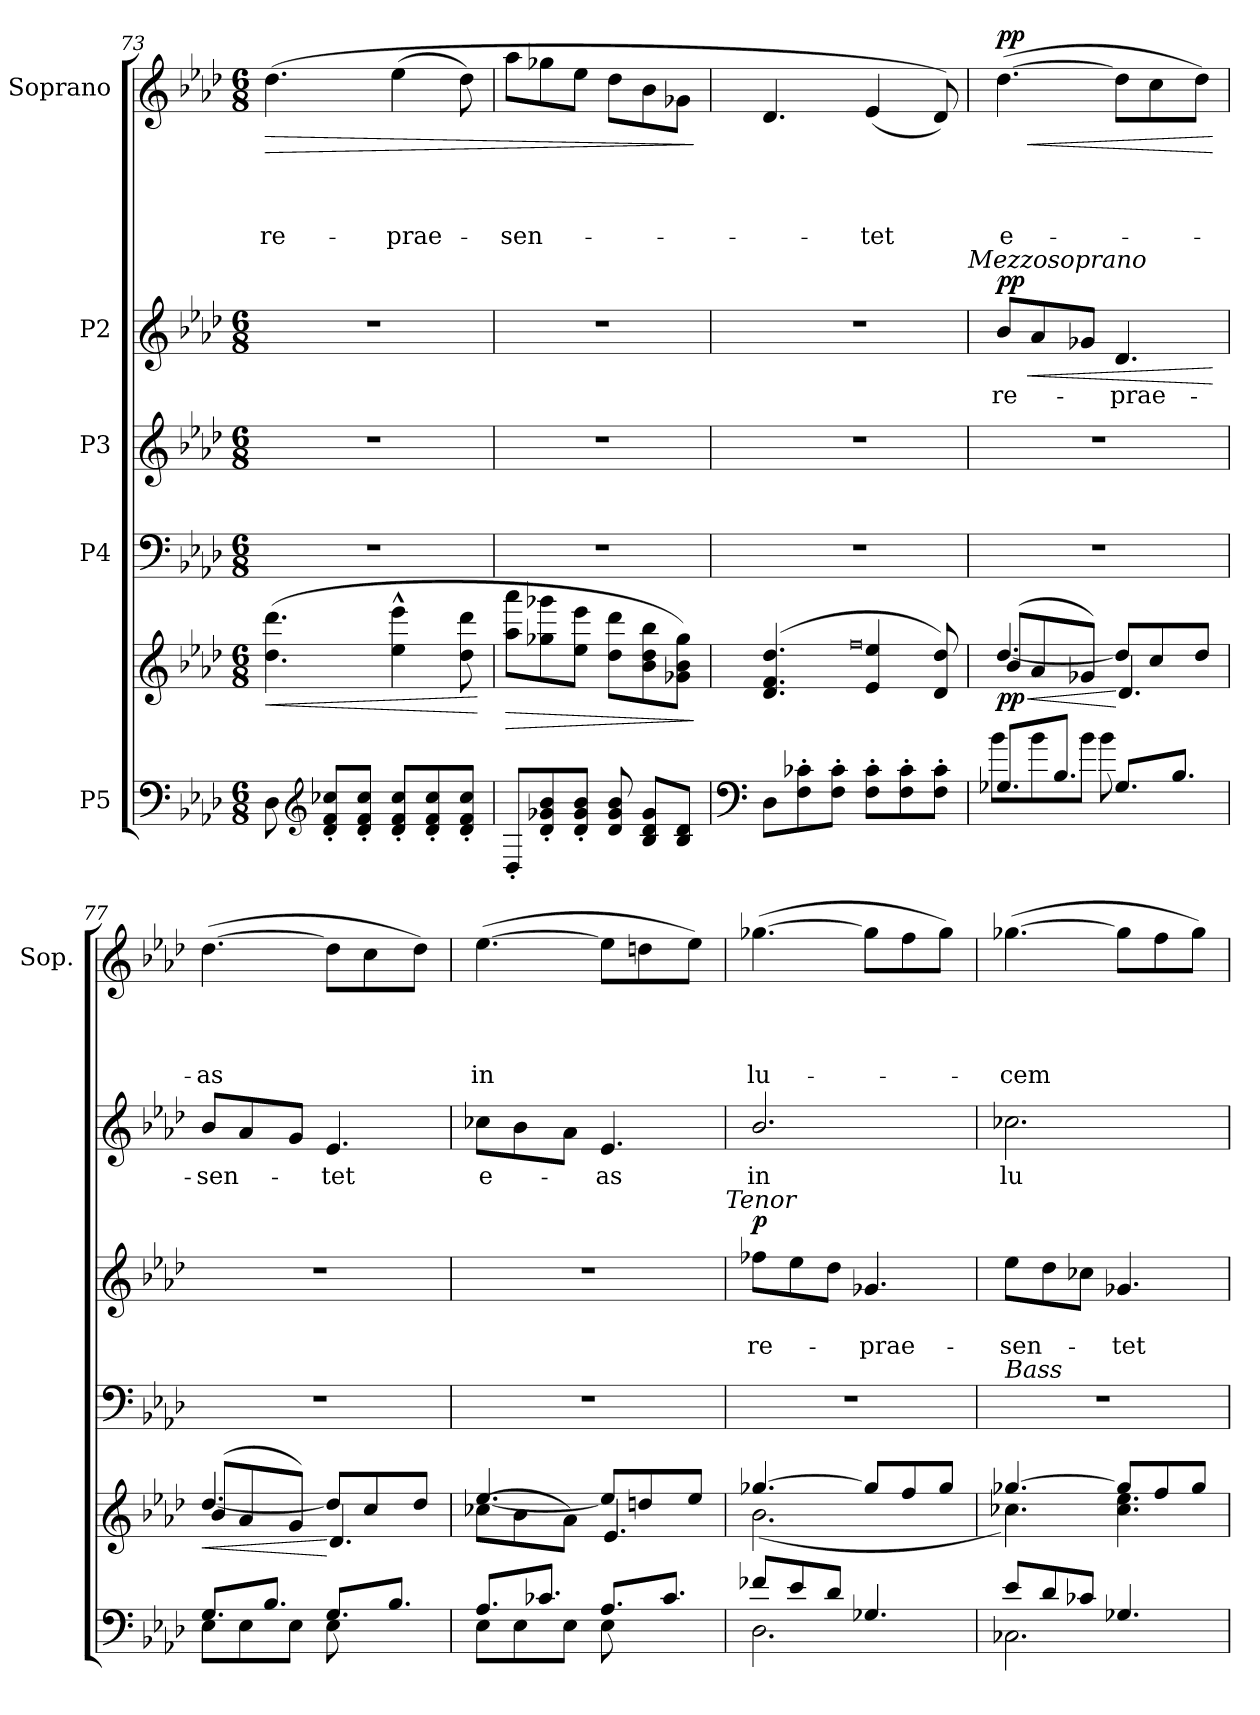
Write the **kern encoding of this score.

**kern	**kern	**dynam	**kern	**kern	**text	**text	**dynam	**kern	**text	**dynam	**kern	**text	**text	**text	**text	**dynam
*part5	*part5	*part5	*part4	*part3	*part3	*part3	*part3	*part2	*part2	*part2	*part1	*part1	*part1	*part1	*part1	*part1
*staff6	*staff5	*staff5/6	*staff4	*staff3	*staff3	*staff3	*staff3	*staff2	*staff2	*staff2	*staff1	*staff1	*staff1	*staff1	*staff1	*staff1
*I"P5	*	*	*I"P4	*I"P3	*	*	*	*I"P2	*	*	*I"Soprano	*	*	*	*	*
*	*	*	*	*	*	*	*	*	*	*	*I'Sop.	*	*	*	*	*
*clefF4	*clefG2	*	*clefF4	*clefG2	*	*	*	*clefG2	*	*	*clefG2	*	*	*	*	*
*	*	*	*	*ITrd7c12	*	*	*	*	*	*	*	*	*	*	*	*
*k[b-e-a-d-]	*k[b-e-a-d-]	*	*k[b-e-a-d-]	*k[b-e-a-d-]	*	*	*	*k[b-e-a-d-]	*	*	*k[b-e-a-d-]	*	*	*	*	*
*A-:	*A-:	*	*A-:	*A-:	*	*	*	*A-:	*	*	*A-:	*	*	*	*	*
*M6/8	*M6/8	*	*M6/8	*M6/8	*	*	*	*M6/8	*	*	*M6/8	*	*	*	*	*
=73	=73	=73	=73	=73	=73	=73	=73	=73	=73	=73	=73	=73	=73	=73	=73	=73
*^	*^	*	*	*	*	*	*	*	*	*	*	*	*	*	*	*
*	*	*	*^	*	*	*	*	*	*	*	*	*	*	*	*	*	*	*
!	!	!	!	!	!LO:HP:b	!	!LO:N:vis=1	!	!	!	!LO:N:vis=1	!	!	!	!	!	!	!LO:LY:b	!LO:HP:b
8D-\	2.ryy	2.ryy	2.ryy	(>4.dd-\ 4.ddd-\	<	2.r	2.r	.	.	.	2.r	.	.	(>4.dd-\	.	.	.	re-	>
*clefG2	*	*	*	*	*	*	*	*	*	*	*	*	*	*	*	*	*	*	*
8d-/'> 8f/'> 8cc-X/'>L	.	.	.	.	.	.	.	.	.	.	.	.	.	.	.	.	.	.	.
8d-/'> 8f/'> 8cc-/'>J	.	.	.	.	.	.	.	.	.	.	.	.	.	.	.	.	.	.	.
!	!	!	!	!	!	!	!	!	!	!	!	!	!	!	!	!	!	!LO:LY:b	!
8d-/'> 8f/'> 8cc-/'>L	.	.	.	4ee-\^^> 4eee-\^^>	.	.	.	.	.	.	.	.	.	(>4ee-\	.	.	.	-prae-	.
8d-/'> 8f/'> 8cc-/'>	.	.	.	.	.	.	.	.	.	.	.	.	.	.	.	.	.	.	.
8d-/'> 8f/'> 8cc-/'>J	.	.	.	8dd-\ 8ddd-\	.	.	.	.	.	.	.	.	.	8dd-\)	.	.	.	.	.
*v	*v	*	*	*	*	*	*	*	*	*	*	*	*	*	*	*	*	*	*
*	*v	*v	*v	*	*	*	*	*	*	*	*	*	*	*	*	*	*	*
.	.	[	.	.	.	.	.	.	.	.	.	.	.	.	.	.
=74	=74	=74	=74	=74	=74	=74	=74	=74	=74	=74	=74	=74	=74	=74	=74	=74
*^	*^	*	*	*	*	*	*	*	*	*	*	*	*	*	*	*
*	*	*	*^	*	*	*	*	*	*	*	*	*	*	*	*	*	*	*
!	!	!	!	!	!LO:HP:b	!	!LO:N:vis=1	!	!	!	!LO:N:vis=1	!	!	!	!	!	!	!LO:LY:b	!
8D-'>/L	2.ryy	2.ryy	2.ryy	8aa-\ 8aaa-\L	>	2.r	2.r	.	.	.	2.r	.	.	8aa-\L	.	.	.	-sen-	.
8d-/'> 8g-X/'> 8b-/'>	.	.	.	8gg-X\ 8ggg-X\	.	.	.	.	.	.	.	.	.	8gg-X\	.	.	.	.	.
8d-/'> 8g-/'> 8b-/'>J	.	.	.	8ee-\ 8eee-\J	.	.	.	.	.	.	.	.	.	8ee-\J	.	.	.	.	.
8d-/ 8g-/ 8b-/	.	.	.	8dd-\ 8ddd-\L	.	.	.	.	.	.	.	.	.	8dd-\L	.	.	.	.	.
8B-/ 8d-/ 8g-/L	.	.	.	8b-\ 8dd-\ 8bb-\	.	.	.	.	.	.	.	.	.	8b-\	.	.	.	.	.
8B-/ 8d-/J	.	.	.	8g-X\ 8b-\ 8gg-\J)	.	.	.	.	.	.	.	.	.	8g-X\J	.	.	.	.	.
*v	*v	*	*	*	*	*	*	*	*	*	*	*	*	*	*	*	*	*	*
*	*v	*v	*v	*	*	*	*	*	*	*	*	*	*	*	*	*	*	*
.	.	]	.	.	.	.	.	.	.	.	.	.	.	.	.	]
=75	=75	=75	=75	=75	=75	=75	=75	=75	=75	=75	=75	=75	=75	=75	=75	=75
*clefF4	*	*	*	*	*	*	*	*	*	*	*	*	*	*	*	*
*^	*^	*	*	*	*	*	*	*	*	*	*	*	*	*	*	*
*	*	*	*^	*	*	*	*	*	*	*	*	*	*	*	*	*	*	*
!	!	!	!	!	!	!	!LO:N:vis=1	!	!	!	!LO:N:vis=1	!	!	!	!	!	!	!	!
8D-\L	2.ryy	2.ryy	2.ryy	(<4.d-/ 4.f/ 4.dd-/	.	2.r	2.r	.	.	.	2.r	.	.	4.d-/	.	.	.	.	.
8F\'> 8c-X\'>	.	.	.	.	.	.	.	.	.	.	.	.	.	.	.	.	.	.	.
8F\'> 8c-\'>J	.	.	.	.	.	.	.	.	.	.	.	.	.	.	.	.	.	.	.
.	.	.	.	0qff	.	.	.	.	.	.	.	.	.	.	.	.	.	.	.
!	!	!	!	!	!	!	!	!	!	!	!	!	!	!	!	!	!	!LO:LY:b	!
8F\'< 8c-\'<L	.	.	.	4e-/ 4ee-/	.	.	.	.	.	.	.	.	.	(<4e-/	.	.	.	-tet	.
8F\'> 8c-\'>	.	.	.	.	.	.	.	.	.	.	.	.	.	.	.	.	.	.	.
8F\'> 8c-\'>J	.	.	.	8d-/ 8dd-/)	.	.	.	.	.	.	.	.	.	8d-/))	.	.	.	.	.
!	!	!	!	!	!	!	!	!	!	!	!LO:TX:a:i:t=Mezzosoprano	!	!	!	!	!	!	!	!
=76	=76	=76	=76	=76	=76	=76	=76	=76	=76	=76	=76	=76	=76	=76	=76	=76	=76	=76	=76
!	!	!	!	!	!LO:HP:b	!	!LO:N:vis=1	!	!	!	!	!LO:LY:b	!LO:HP:b	!	!	!	!	!LO:LY:b	!LO:HP:b
!	!	!	!	!	!LO:DY:n=1:b	!	!	!	!	!	!	!	!LO:DY:n=1:a	!	!	!	!	!	!LO:DY:n=1:a
8.G-X/L	8b-\L	2.ryy	[>4.dd-/	(<8b-/L	< pp	2.r	2.r	.	.	.	8b-/L	re-	< pp	(>[>4.dd-\	.	.	.	e-	< pp
.	8b-\	.	.	8a-/	.	.	.	.	.	.	8a-/	.	.	.	.	.	.	.	.
8.B-/J	.	.	.	.	.	.	.	.	.	.	.	.	.	.	.	.	.	.	.
.	8b-\J	.	.	8g-X/J)	.	.	.	.	.	.	8g-X/J	.	.	.	.	.	.	.	.
!	!	!	!	!	!	!	!	!	!	!	!	!LO:LY:b	!	!	!	!	!	!	!
8.G-/L	8b-\	.	8dd-/L]	4.d-/	[	.	.	.	.	.	4.d-/	-prae-	.	8dd-\L]	.	.	.	.	.
.	4ryy	.	8cc/	.	.	.	.	.	.	.	.	.	.	8cc\	.	.	.	.	.
8.B-/J	.	.	.	.	.	.	.	.	.	.	.	.	.	.	.	.	.	.	.
.	.	.	8dd-/J	.	.	.	.	.	.	.	.	.	.	8dd-\J)	.	.	.	.	.
*v	*v	*	*	*	*	*	*	*	*	*	*	*	*	*	*	*	*	*	*
*	*v	*v	*v	*	*	*	*	*	*	*	*	*	*	*	*	*	*	*
.	.	.	.	.	.	.	.	.	.	[	.	.	.	.	.	[
!!LO:LB:g=z
=77	=77	=77	=77	=77	=77	=77	=77	=77	=77	=77	=77	=77	=77	=77	=77	=77
*^	*^	*	*	*	*	*	*	*	*	*	*	*	*	*	*	*
!	!	!	!	!LO:HP:b	!	!LO:N:vis=1	!	!	!	!	!LO:LY:b	!	!	!	!	!	!LO:LY:b	!
*	*	*	*^	*	*	*	*	*	*	*	*	*	*	*	*	*	*	*
8.G/L	8E-\L	2.ryy	[>4.dd-/	(<8b-/L	<	2.r	2.r	.	.	.	8b-/L	-sen-	.	(>[>4.dd-\	.	.	.	-as	.
.	8E-\	.	.	8a-/	.	.	.	.	.	.	8a-/	.	.	.	.	.	.	.	.
8.B-/J	.	.	.	.	.	.	.	.	.	.	.	.	.	.	.	.	.	.	.
.	8E-\J	.	.	8g/J)	.	.	.	.	.	.	8g/J	.	.	.	.	.	.	.	.
!	!	!	!	!	!	!	!	!	!	!	!	!LO:LY:b	!	!	!	!	!	!	!
8.G/L	8E-\	.	8dd-/L]	4.d-/	[	.	.	.	.	.	4.e-/	-tet	.	8dd-\L]	.	.	.	.	.
.	4ryy	.	8cc/	.	.	.	.	.	.	.	.	.	.	8cc\	.	.	.	.	.
8.B-/J	.	.	.	.	.	.	.	.	.	.	.	.	.	.	.	.	.	.	.
.	.	.	8dd-/J	.	.	.	.	.	.	.	.	.	.	8dd-\J)	.	.	.	.	.
=78	=78	=78	=78	=78	=78	=78	=78	=78	=78	=78	=78	=78	=78	=78	=78	=78	=78	=78	=78
!	!	!	!	!	!	!	!LO:N:vis=1	!	!	!	!	!LO:LY:b	!	!	!	!	!	!LO:LY:b	!
8.A-/L	8E-\L	2.ryy	[>4.ee-/	(<8cc-X\L	.	2.r	2.r	.	.	.	8cc-X\L	e-	.	(>[>4.ee-\	.	.	.	in	.
.	8E-\	.	.	8b-\	.	.	.	.	.	.	8b-\	.	.	.	.	.	.	.	.
8.c-X/J	.	.	.	.	.	.	.	.	.	.	.	.	.	.	.	.	.	.	.
.	8E-\J	.	.	8a-\J)	.	.	.	.	.	.	8a-\J	.	.	.	.	.	.	.	.
!	!	!	!	!	!	!	!	!	!	!	!	!LO:LY:b	!	!	!	!	!	!	!
8.A-/L	8E-\	.	8ee-/L]	4.e-/	.	.	.	.	.	.	4.e-/	-as	.	8ee-\L]	.	.	.	.	.
.	4ryy	.	8ddn/	.	.	.	.	.	.	.	.	.	.	8ddn\	.	.	.	.	.
8.c-/J	.	.	.	.	.	.	.	.	.	.	.	.	.	.	.	.	.	.	.
.	.	.	8ee-/J	.	.	.	.	.	.	.	.	.	.	8ee-\J)	.	.	.	.	.
!	!	!	!	!	!	!	!LO:TX:a:i:t=Tenor	!	!	!	!	!	!	!	!	!	!	!	!
=79	=79	=79	=79	=79	=79	=79	=79	=79	=79	=79	=79	=79	=79	=79	=79	=79	=79	=79	=79
!	!	!	!	!	!	!	!	!	!LO:LY:b	!LO:DY:a	!	!LO:LY:b	!	!	!	!	!	!LO:LY:b	!
8f-X/L	2.D-\	2.ryy	(>2.b-\	[>4.gg-X/	.	2.r	8f-X\L	.	re-	p	2.b-/	in	.	(>[>4.gg-X\	.	.	.	lu-	.
8e-/	.	.	.	.	.	.	8e-\	.	.	.	.	.	.	.	.	.	.	.	.
8d-/J	.	.	.	.	.	.	8d-\J	.	.	.	.	.	.	.	.	.	.	.	.
!	!	!	!	!	!	!	!	!	!LO:LY:b	!	!	!	!	!	!	!	!	!	!
4.G-X/	.	.	.	8gg-/L]	.	.	4.G-X/	.	-prae-	.	.	.	.	8gg-\L]	.	.	.	.	.
.	.	.	.	8ff/	.	.	.	.	.	.	.	.	.	8ff\	.	.	.	.	.
.	.	.	.	8gg-/J	.	.	.	.	.	.	.	.	.	8gg-\J)	.	.	.	.	.
=80	=80	=80	=80	=80	=80	=80	=80	=80	=80	=80	=80	=80	=80	=80	=80	=80	=80	=80	=80
!	!	!	!	!	!	!LO:TX:a:i:t=Bass	!	!	!	!	!	!	!	!	!	!	!	!	!
!	!	!	!	!	!	!	!	!	!LO:LY:b	!	!	!LO:LY:b	!	!	!	!	!	!LO:LY:b	!
8e-/L	2.C-X\	2.ryy	4.cc-X\)	[>4.gg-X/	.	2.r	8e-\L	.	-sen-	.	2.cc-X\	lu-	.	(>[>4.gg-X\	.	.	.	-cem	.
8d-/	.	.	.	.	.	.	8d-\	.	.	.	.	.	.	.	.	.	.	.	.
8c-X/J	.	.	.	.	.	.	8c-X\J	.	.	.	.	.	.	.	.	.	.	.	.
!	!	!	!	!	!	!	!	!	!LO:LY:b	!	!	!	!	!	!	!	!	!	!
4.G-X/	.	.	4.cc-\ 4.ee-\	8gg-/L]	.	.	4.G-X/	.	-tet	.	.	.	.	8gg-\L]	.	.	.	.	.
.	.	.	.	8ff/	.	.	.	.	.	.	.	.	.	8ff\	.	.	.	.	.
.	.	.	.	8gg-/J	.	.	.	.	.	.	.	.	.	8gg-\J)	.	.	.	.	.
*v	*v	*	*	*	*	*	*	*	*	*	*	*	*	*	*	*	*	*	*
*	*v	*v	*v	*	*	*	*	*	*	*	*	*	*	*	*	*	*	*
=	=	=	=	=	=	=	=	=	=	=	=	=	=	=	=	=
*-	*-	*-	*-	*-	*-	*-	*-	*-	*-	*-	*-	*-	*-	*-	*-	*-
